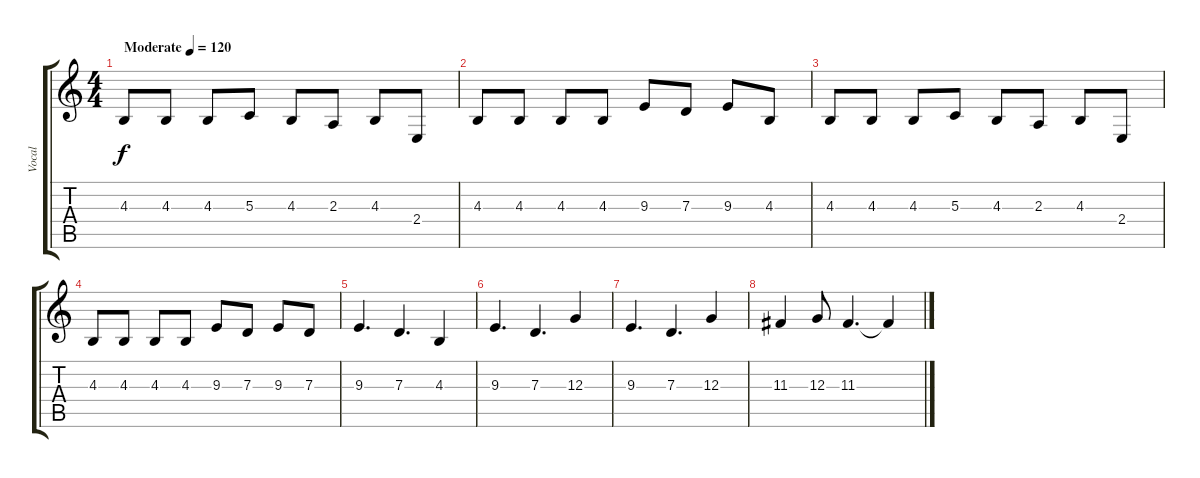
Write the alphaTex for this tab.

\track ("Vocal" "Vocal") {instrument altosax}
\staff {score tabs}
\tuning (E4 B3 G3 D3 A2 E2) {hide}
\ts (4 4)
\tempo (120 "Moderate")
\clef g2
\ks c
4.3.8{dy f instrument altosax} 4.3.8 4.3.8 5.3.8 4.3.8 2.3.8 4.3.8 2.4.8 |
4.3.8 4.3.8 4.3.8 4.3.8 9.3.8 7.3.8 9.3.8 4.3.8 |
4.3.8 4.3.8 4.3.8 5.3.8 4.3.8 2.3.8 4.3.8 2.4.8 |
4.3.8 4.3.8 4.3.8 4.3.8 9.3.8 7.3.8 9.3.8 7.3.8 |
9.3.4{d} 7.3.4{d} 4.3.4 |
9.3.4{d} 7.3.4{d} 12.3.4 |
9.3.4{d} 7.3.4{d} 12.3.4 |
11.3.4 12.3.8 11.3.4{d} 11.3{t}.4
